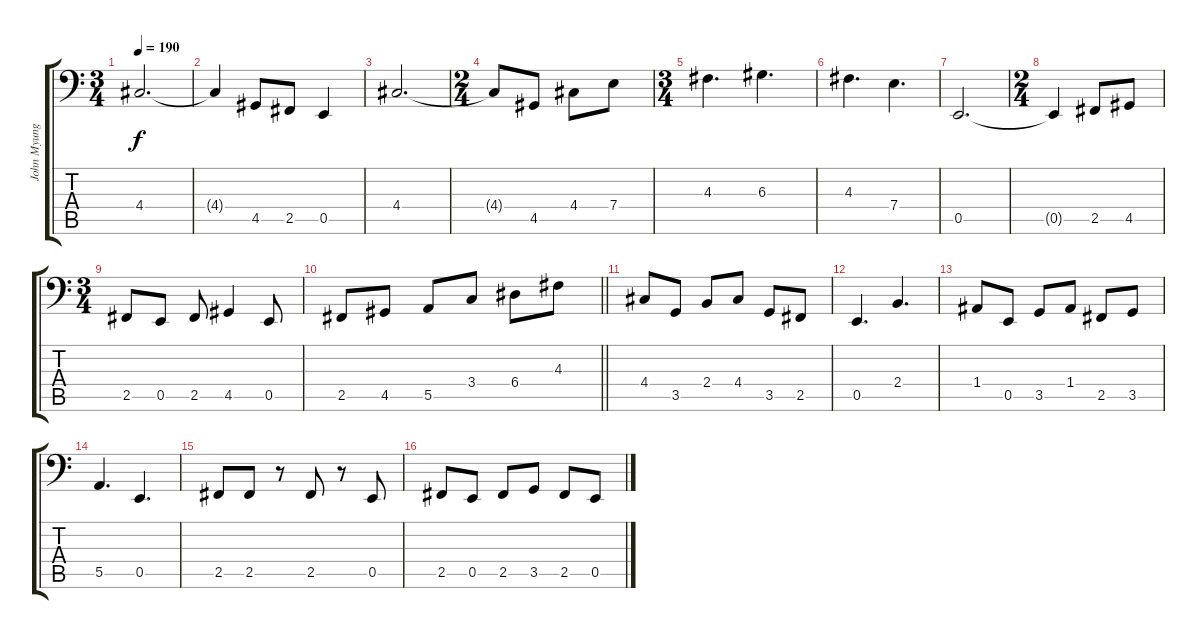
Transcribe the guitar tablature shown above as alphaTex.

\track ("John Myung - Bass" "John Myung") {instrument electricbassfinger}
\staff {score tabs}
\tuning (C3 G2 D2 A1 E1 B0) {hide}
\ts (3 4)
\tempo 190
\clef f4
\ks c
4.4.2{d dy f} |
4.4{t}.4 4.5.8 2.5.8 0.5.4 |
4.4.2{d} |
\ts (2 4)
4.4{t}.8 4.5.8 4.4.8 7.4.8 |
\ts (3 4)
4.3.4{d} 6.3.4{d} |
4.3.4{d} 7.4.4{d} |
0.5.2{d} |
\ts (2 4)
0.5{t}.4 2.5.8 4.5.8 |
\ts (3 4)
2.5.8 0.5.8 2.5.8 4.5.4 0.5.8 |
\barLineRight lightlight
2.5.8 4.5.8 5.5.8 3.4.8 6.4.8 4.3.8 |
4.4.8 3.5.8 2.4.8 4.4.8 3.5.8 2.5.8 |
0.5.4{d} 2.4.4{d} |
1.4.8 0.5.8 3.5.8 1.4.8 2.5.8 3.5.8 |
5.5.4{d} 0.5.4{d} |
2.5.8 2.5.8 r.8 2.5.8 r.8 0.5.8 |
2.5.8 0.5.8 2.5.8 3.5.8 2.5.8 0.5.8
